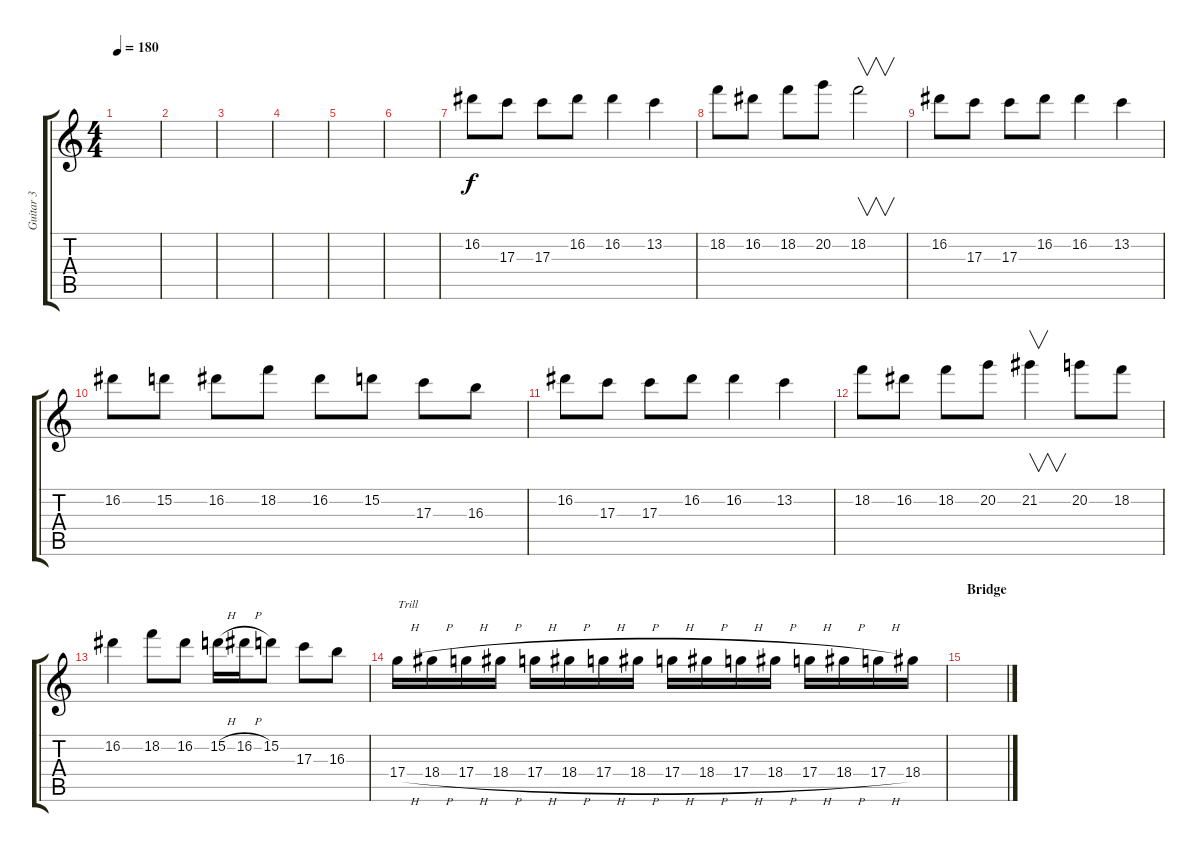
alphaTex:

\track ("Guitar 3" "Guitar 3") {instrument distortionguitar}
\staff {score tabs}
\tuning (E4 B3 G3 D3 A2 E2) {hide}
\ts (4 4)
\tempo 180
\clef g2
\ks c
|
|
|
|
|
|
16.2.8 17.3.8 17.3.8 16.2.8 16.2.4 13.2.4 |
18.2.8 16.2.8 18.2.8 20.2.8 18.2.2{v} |
16.2.8 17.3.8 17.3.8 16.2.8 16.2.4 13.2.4 |
16.2.8 15.2.8 16.2.8 18.2.8 16.2.8 15.2.8 17.3.8 16.3.8 |
16.2.8 17.3.8 17.3.8 16.2.8 16.2.4 13.2.4 |
18.2.8 16.2.8 18.2.8 20.2.8 21.2.4{v} 20.2.8 18.2.8 |
16.2.4 18.2.8 16.2.8 15.2{h}.16 16.2{h}.16 15.2.8 17.3.8 16.3.8 |
17.4{h}.16{txt "Trill"} 18.4{h}.16 17.4{h}.16 18.4{h}.16 17.4{h}.16 18.4{h}.16 17.4{h}.16 18.4{h}.16 17.4{h}.16 18.4{h}.16 17.4{h}.16 18.4{h}.16 17.4{h}.16 18.4{h}.16 17.4{h}.16 18.4.16 |
\section ("" "Bridge")
